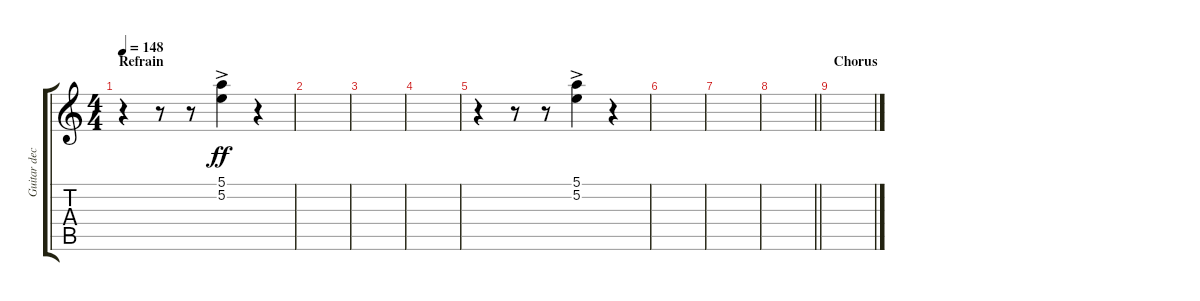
\track ("Guitar decoration" "Guitar dec") {instrument distortionguitar}
\staff {score tabs}
\tuning (E4 B3 G3 D3 A2 E2) {hide}
\ts (4 4)
\section ("" "Refrain")
\tempo 148
\clef g2
\ks c
r.4{dy ff} r.8 r.8 (5.1{ac} 5.2{ac}).4 r.4 |
|
|
|
r.4 r.8 r.8 (5.1{ac} 5.2{ac}).4 r.4 |
|
|
\barLineRight lightlight
|
\section ("" "Chorus")
